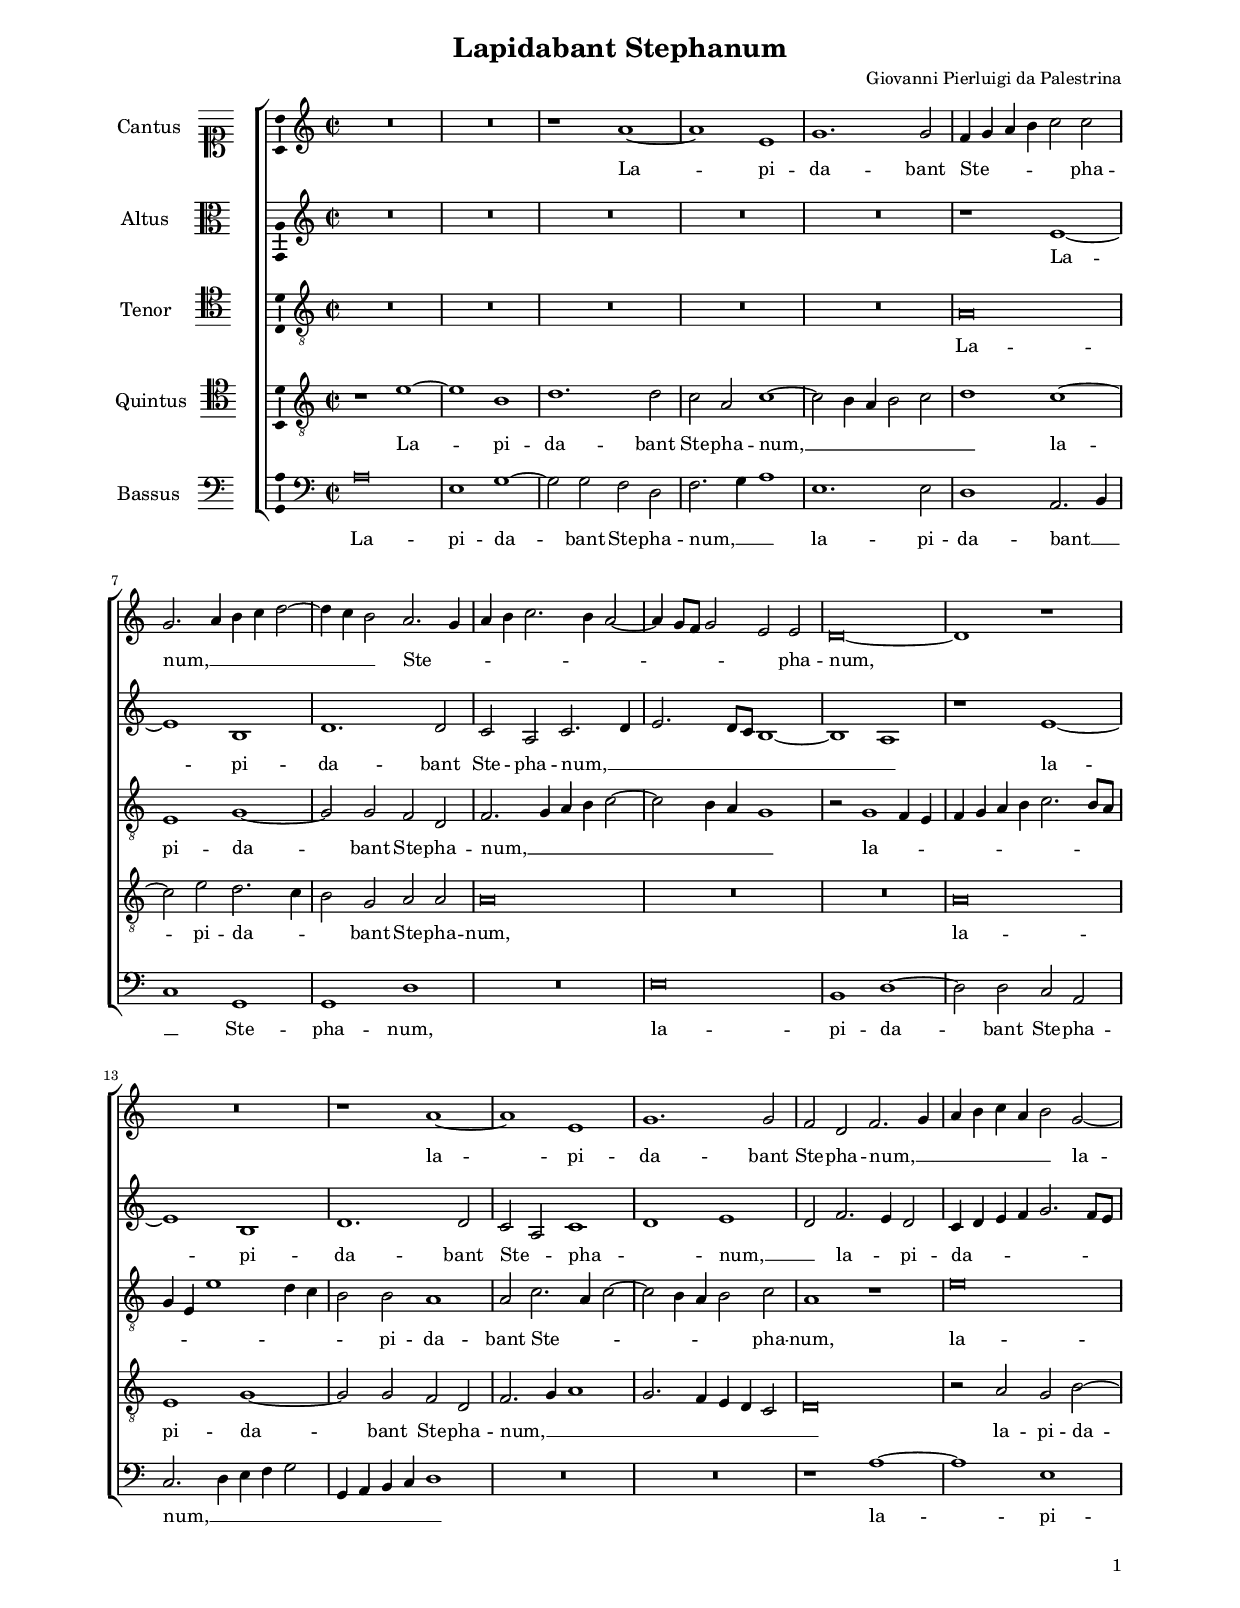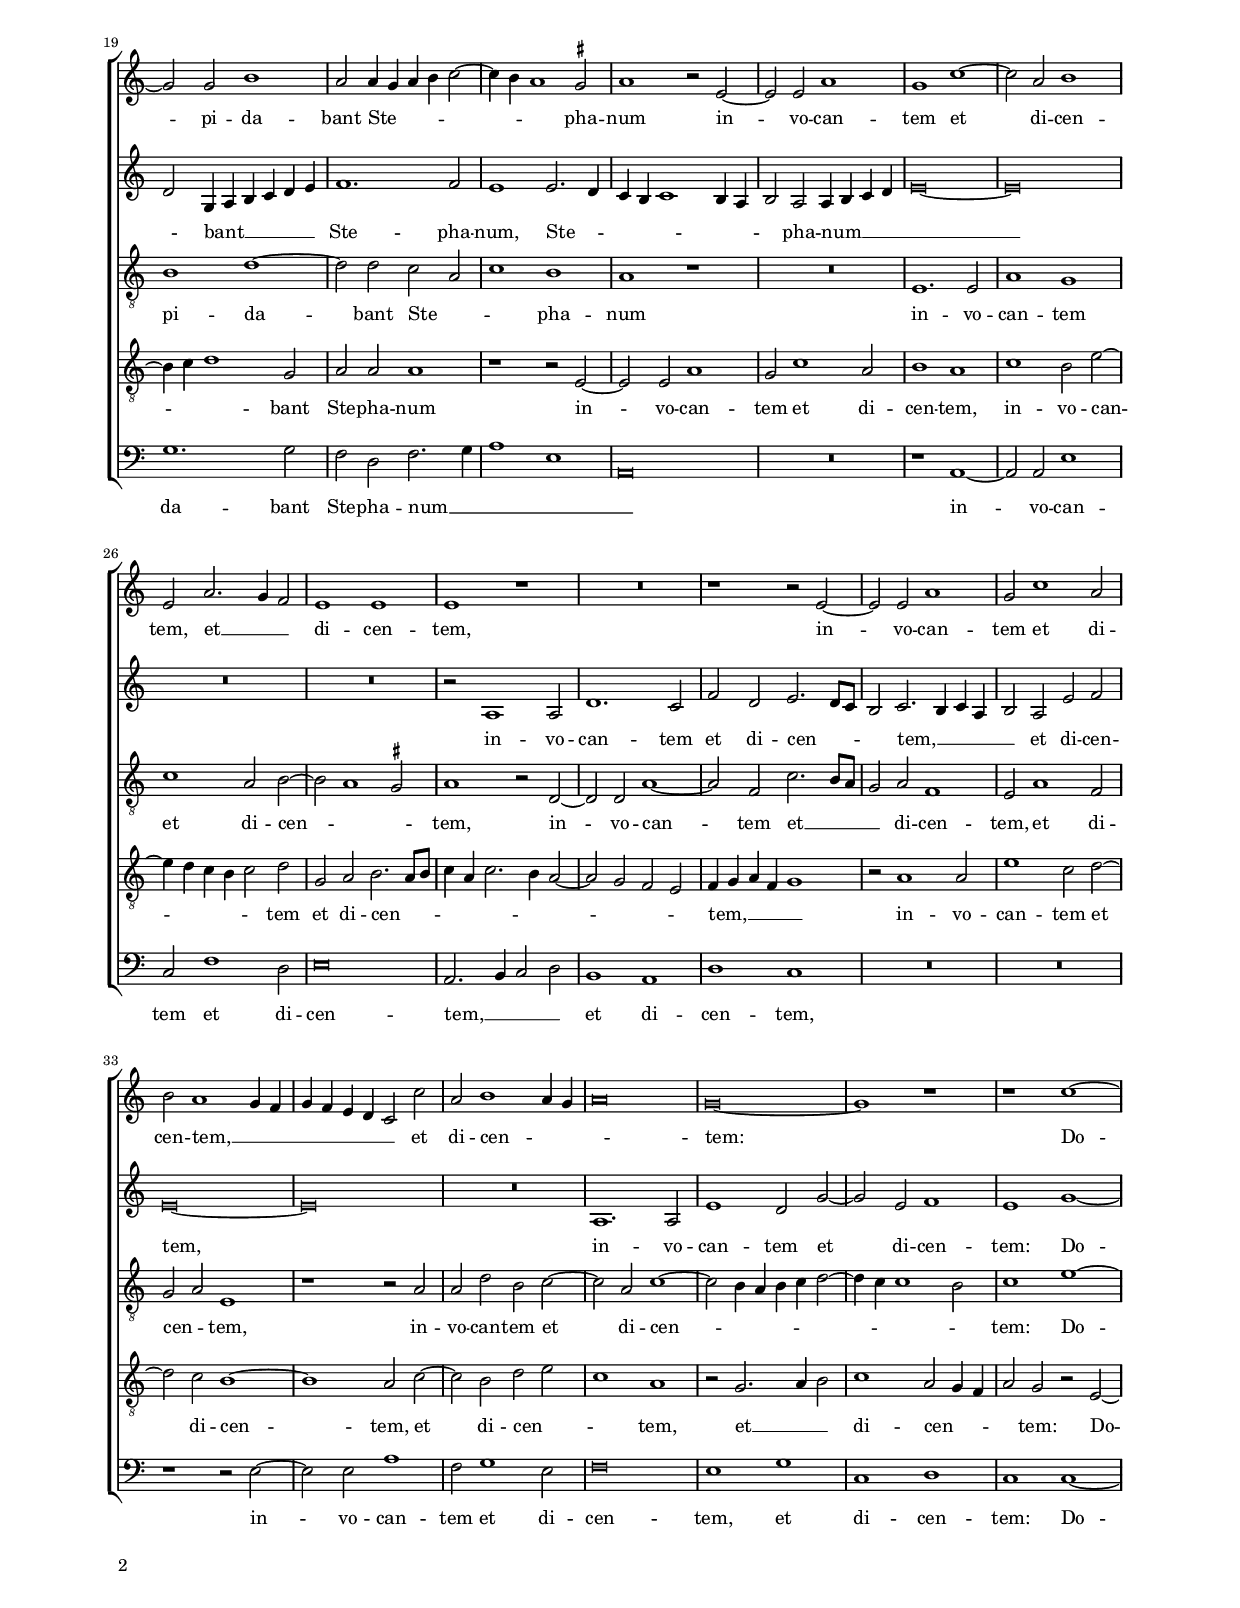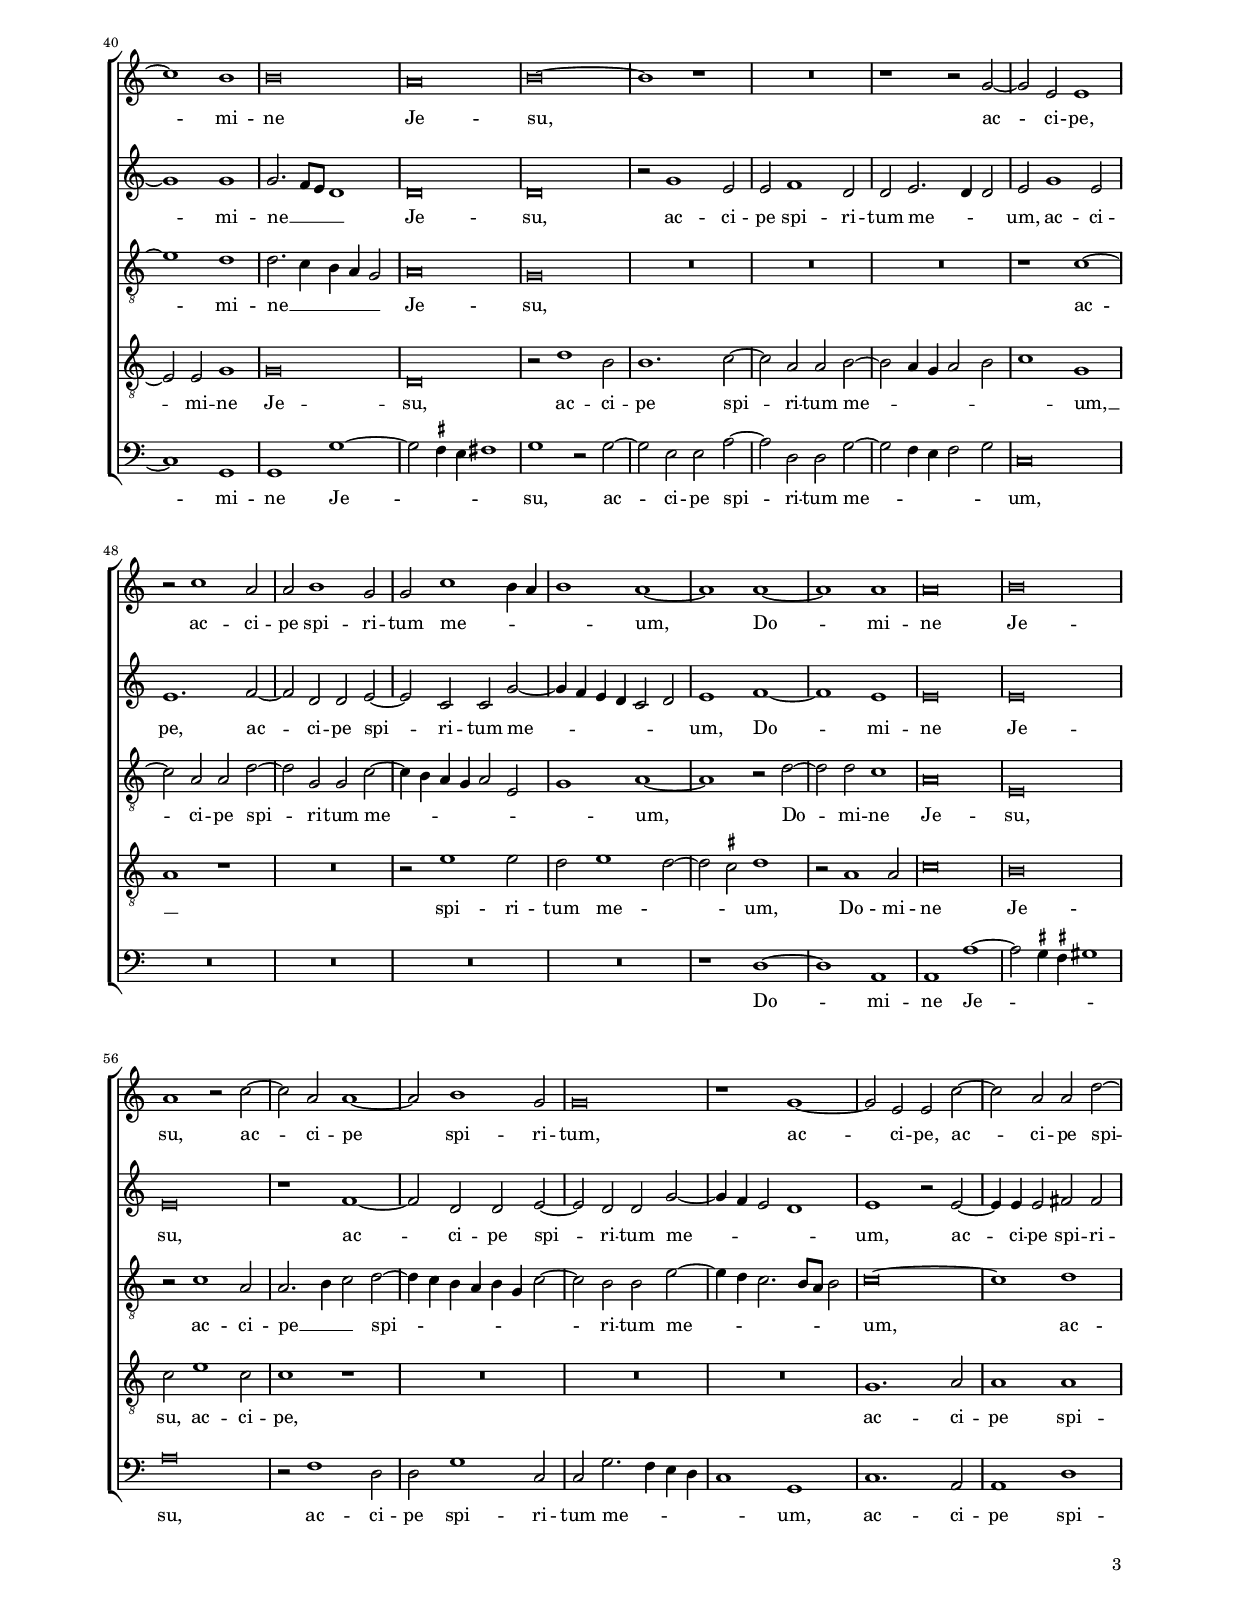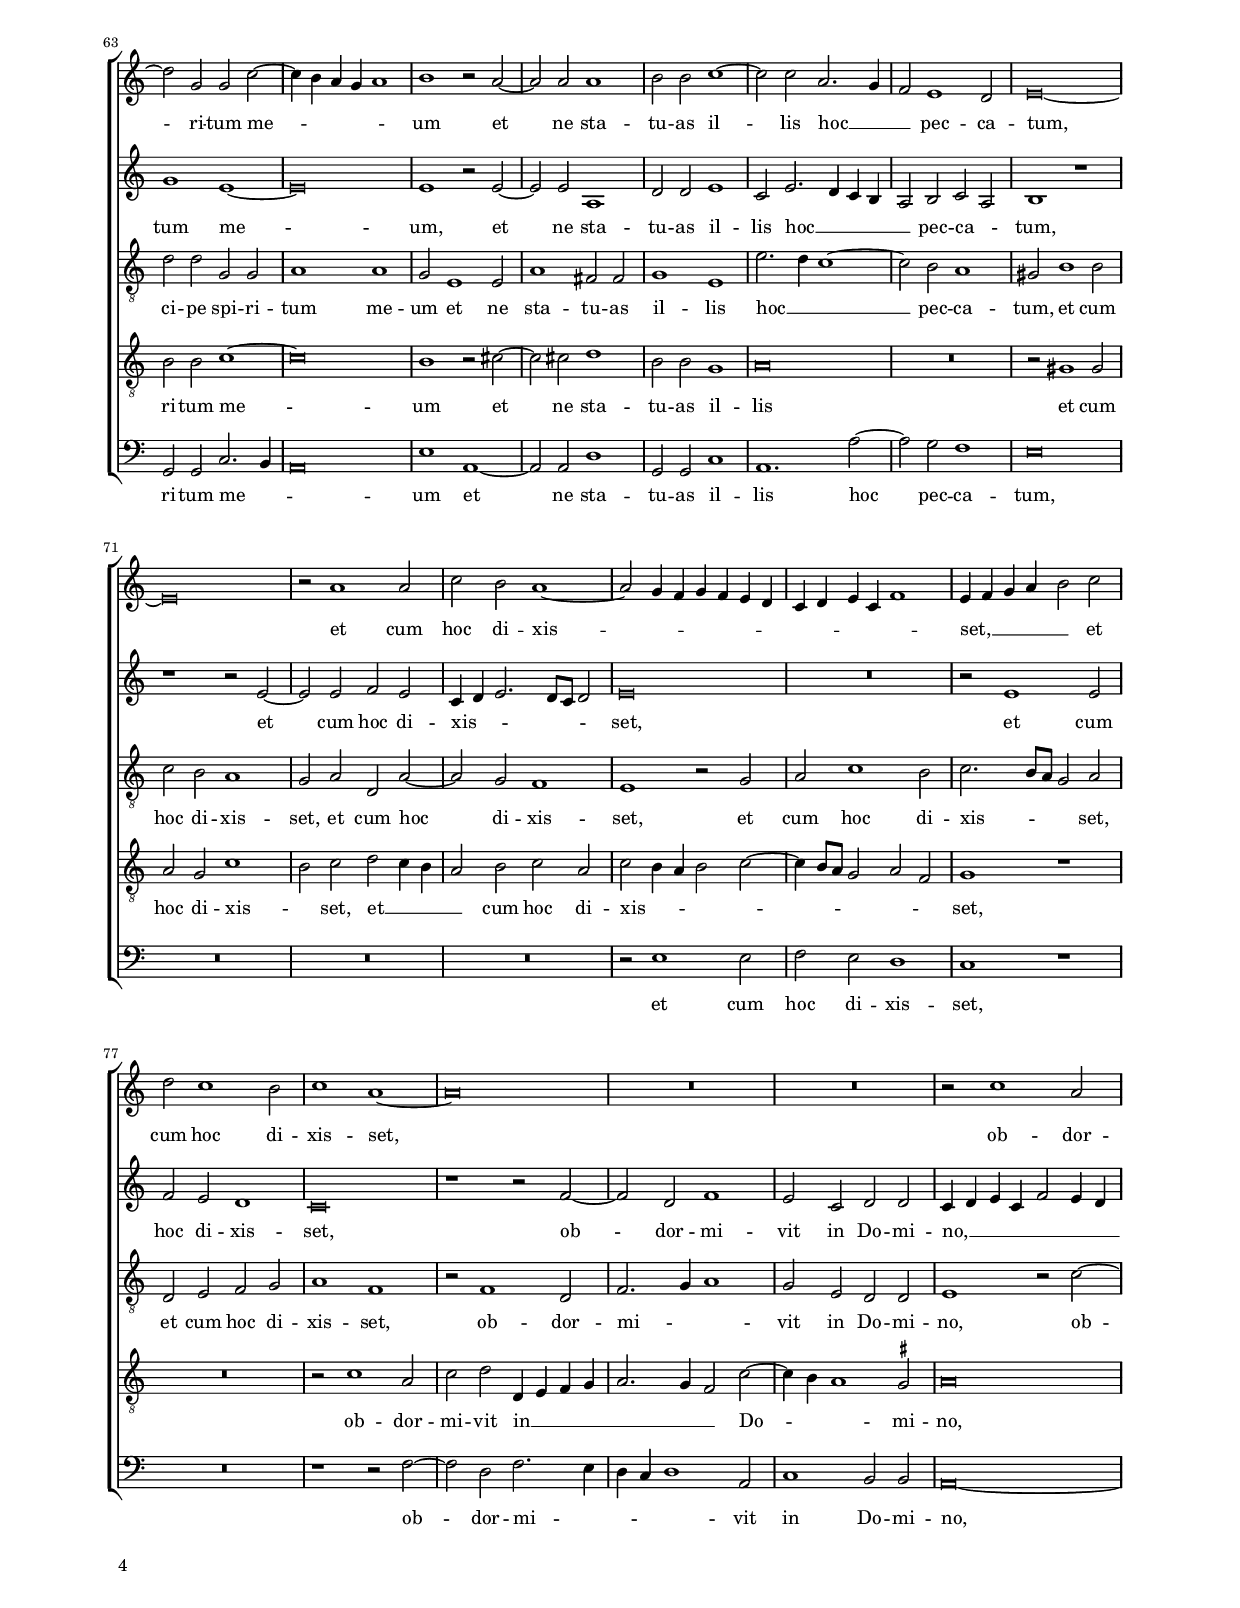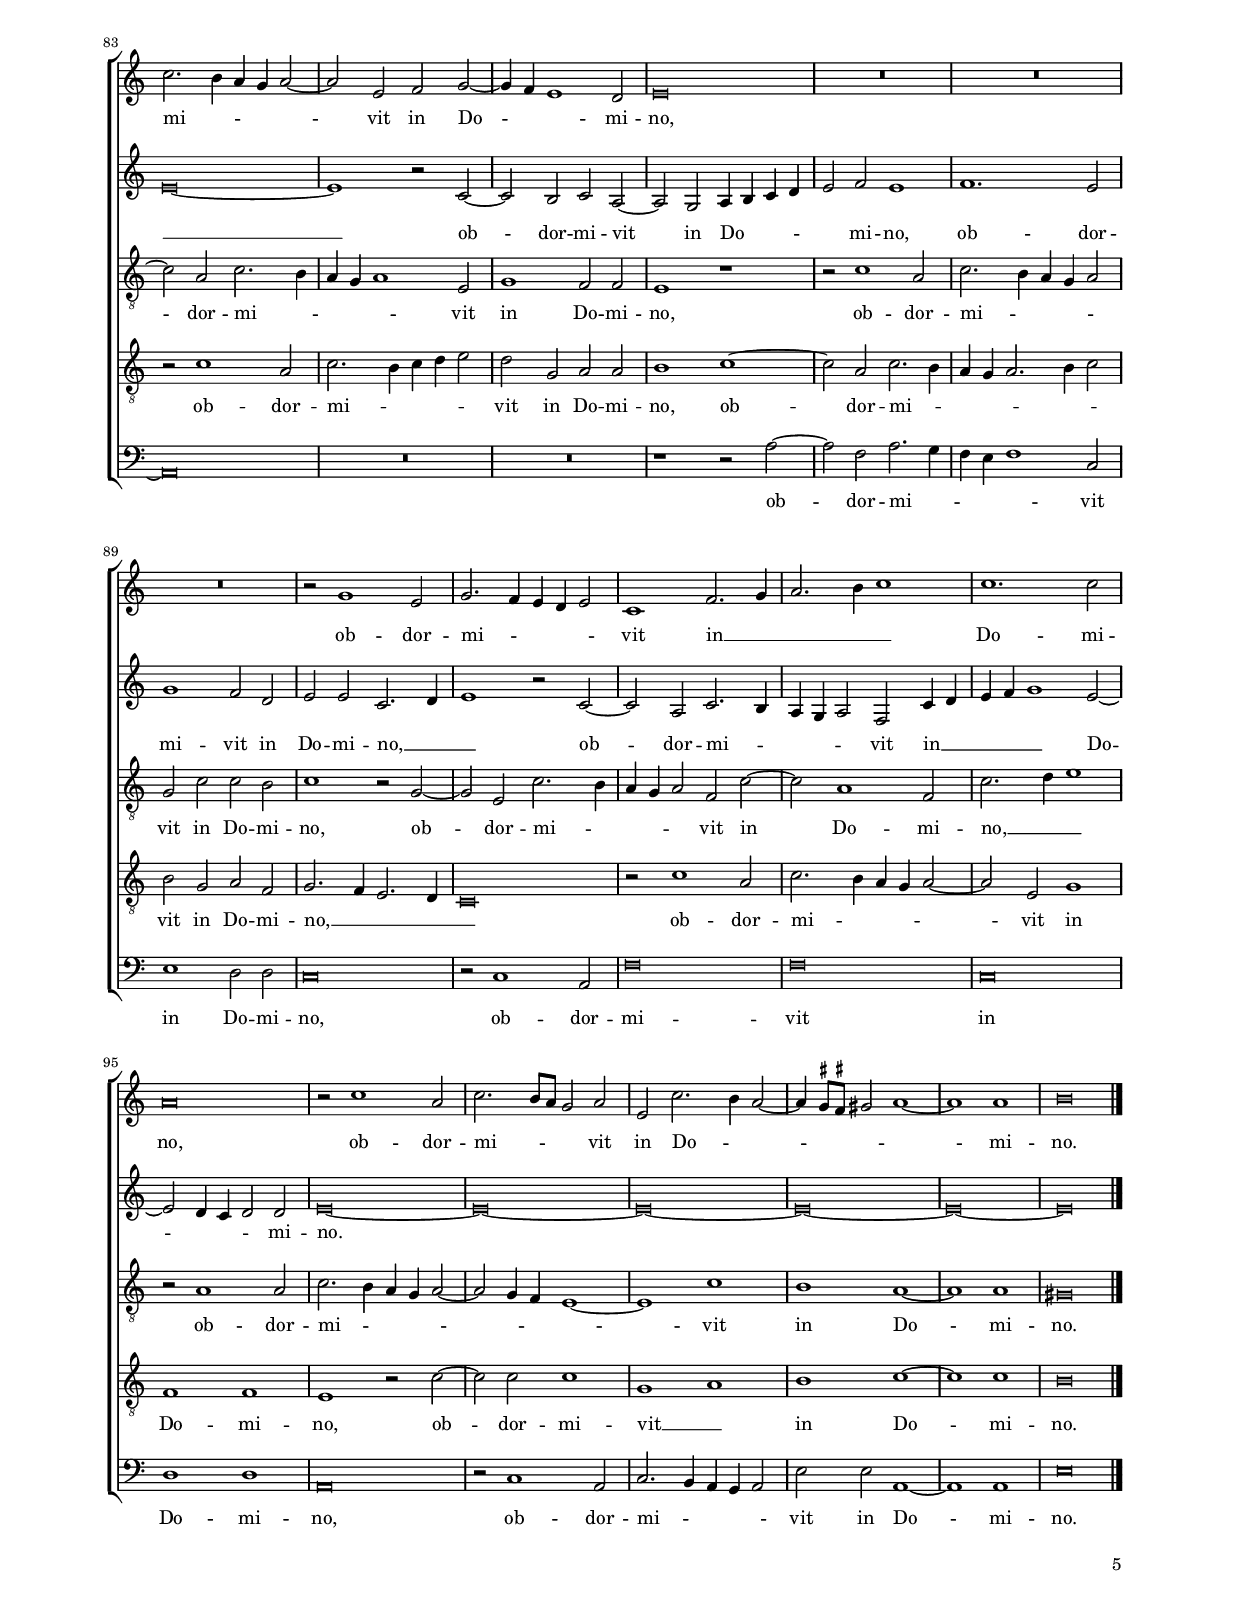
\header
{
  title="Lapidabant Stephanum"
  composer="Giovanni Pierluigi da Palestrina"
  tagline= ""
}

\version "2.24.1"
\include "deutsch.ly"
#(set-global-staff-size 15)
% #(set-default-paper-size "letter")
#(ly:set-option 'point-and-click #f)


\paper
	{
	top-margin = 1.8 \cm
	bottom-margin = 1.8 \cm
	left-margin = 2 \cm
	right-margin = 2 \cm
	ragged-bottom = ##f
	ragged-last-bottom = ##f
	print-page-number = ##f
	system-system-spacing = #'((basic-distance . 16) (minimum-distance . 14) (padding . 5) (strechability . 150))
	oddFooterMarkup=\markup   \fill-line { "" \fromproperty #'page:page-number-string }
	evenFooterMarkup=\markup  \fill-line { \fromproperty #'page:page-number-string "" }
	last-bottom-spacing = #'((basic-distance . 12) (minimum-distance . 7) (padding . 4))
	systems-per-page = 3
	page-count = 5
%	min-systems-per-page = 3
	markup-system-spacing.basic-distance = #12
%	print-all-headers = ##t
%	print-first-page-number = ##t
%	first-page-number = 1
	}

	
global = {
	\key c \major
	\time 2/2 \set Score.measureLength = #(ly:make-moment 2/1)
	\skip 1*2*101 \bar "|."
	}

	ficta = { \once \set suggestAccidentals = ##t }

	forget = #(define-music-function (music) (ly:music?) #{
		\accidentalStyle forget
		$music
		\accidentalStyle default
		#})


incipitcantus = \markup { \score {
	{
	\set Staff.instrumentName = \markup { \fontsize #1 "Cantus" }
	\key c \major
	\clef soprano
	s4 \bar ""
	}
	\layout  {
	raggedright = ##t
	indent = 1.6 \cm
	line-width = 2.2\cm
	\context { \Staff \remove Time_signature_engraver }
	\override Staff.Clef.Y-extent = #'(0 . 0)
	}} \hspace #1 }

      
incipitaltus = \markup { \score {
	{
	\set Staff.instrumentName = \markup { \fontsize #1 "Altus" }
	\key c \major
	\clef alto
	s4 \bar ""
	}
	\layout  {
	raggedright = ##t
	indent = 1.6 \cm
	line-width = 2.2\cm
	\context { \Staff \remove Time_signature_engraver }
	\override Staff.Clef.Y-extent = #'(0 . 0)
	}} \hspace #1 }


incipittenor = \markup { \score {
	{
	\set Staff.instrumentName = \markup { \fontsize #1 "Tenor" }
	\key c \major
	\clef tenor
	s4 \bar ""
	}
	\layout  {
	raggedright = ##t
	indent = 1.6 \cm
	line-width = 2.2\cm
	\context { \Staff \remove Time_signature_engraver }
	\override Staff.Clef.Y-extent = #'(0 . 0)
	}} \hspace #1 }
      
      
incipitquintus = \markup { \score {
	{
	\set Staff.instrumentName = \markup { \fontsize #1 "Quintus" }
	\key c \major
	\clef tenor
	s4 \bar ""
	}
	\layout  {
	raggedright = ##t
	indent = 1.6 \cm
	line-width = 2.2\cm
	\context { \Staff \remove Time_signature_engraver }
	\override Staff.Clef.Y-extent = #'(0 . 0)
	}} \hspace #1 }
      
      
incipitbassus = \markup { \score {
	{
	\set Staff.instrumentName = \markup { \fontsize #1 "Bassus" }
	\key c \major
	\clef bass
	s4 \bar ""
	}
	\layout  {
	raggedright = ##t
	indent = 1.6 \cm
	line-width = 2.2\cm
	\context { \Staff \remove Time_signature_engraver }
	\override Staff.Clef.Y-extent = #'(0 . 0)
	}} \hspace #1 }


cantus =  \relative c''
	{
	R\breve
	R\breve
	r1 a~
	a1 e
%5
	g1. g2 |
	f4 g a h c2 c
	g2. a4 h c d2~
	d4 c h2 a2. g4
	a4 h c2. h4 a2~
%10
	a4 g8 f g2 e e |
	d\breve~
	d1 r
	R\breve
	r1 a'~
%15
	a1 e |
	g1. g2
	f2 d f2. g4
	a4 h c a h2 g~
	g2 g h1
%20
	a2 a4 g a h c2~ |
	c4 h a1 \ficta gis2
	a1 r2 e~
	e2 e a1
	g1 c~
%25
	c2 a h1 |
	e,2 a2. g4 f2
	e1 e
	e1 r
	R\breve
%30
	r1 r2 e~ |
	e2 e a1
	g2 c1 a2
	h2 a1 g4 f
	g4 f e d c2 c'
%35
	a2 h1 a4 g |
	a\breve
	g\breve~
	g1 r
	r1 c~
%40
	c1 h |
	h\breve
	a\breve
	h\breve~
	h1 r
%45
	R\breve |
	r1 r2 g~
	g2 e e1
	r2 c'1 a2
	a2 h1 g2
%50
	g2 c1 h4 a |
	h1 a~
	a1 a~
	a1 a
	a\breve
%55
	h\breve |
	a1 r2 c~
	c2 a a1~
	a2 h1 g2
	g\breve
%60
	r1 g~ |
	g2 e e c'~
	c2 a a d~
	d2 g, g c~
	c4 h a g a1
%65
	h1 r2 a~ |
	a2 a a1
	h2 h c1~
	c2 c a2. g4
	f2 e1 d2
%70
	e\breve~ |
	e\breve
	r2 a1 a2
	c2 h a1~
	a2 g4 f g f e d
%75
	c4 d e c f1 |
	e4 f g a h2 c
	d2 c1 h2
	c1 a~
	a\breve
%80
	R\breve |
	R\breve
	r2 c1 a2
	c2. h4 a g a2~
	a2 e f g~
%85
	g4 f e1 d2 |
	e\breve
	R\breve
	R\breve
	R\breve
%90
	r2 g1 e2 |
	g2. f4 e d e2
	c1 f2. g4
	a2. h4 c1
	c1. c2
%95
	a\breve |
	r2 c1 a2
	c2. h8 a g2 a
	e2 c'2. h4 a2~
	a4 \ficta gis8 \ficta fis gis!2 a1~
%100
	a1 a
	h\breve |
	}


altus =  \relative c'
	{
	R\breve
	R\breve
	R\breve
	R\breve
%5
	R\breve |
	r1 e~
	e1 h
	d1. d2
	c2 a c2. d4
%10
	e2. d8 c h1~ |
	h1 a
	r1 e'~
	e1 h
	d1. d2
%15
	c2 a c1 |
	d1 e
	d2 f2. e4 d2
	c4 d e f g2. f8 e
	d2 g,4 a h c d e
%20
	f1. f2 |
	e1 e2. d4
	c4 h c1 h4 a
	h2 a a4 h c d
	e\breve~
%25
	e\breve |
	R\breve
	R\breve
	r2 a,1 a2
	d1. c2
%30
	f2 d e2. d8 c |
	h2 c2. h4 c a
	h2 a e' f
	e\breve~
	e\breve
%35
	R\breve |
	a,1. a2
	e'1 d2 g~
	g2 e f1
	e1 g~
%40
	g1 g |
	g2. f8 e d1
	d\breve
	d\breve
	r2 g1 e2
%45
	e2 f1 d2 |
	d2 e2. d4 d2
	e2 g1 e2
	e1. f2~
	f2 d d e~
%50
	e2 c c g'~ |
	g4 f e d c2 d
	e1 f~
	f1 e
	e\breve
%55
	e\breve |
	e\breve
	r1 f~
	f2 d d e~
	e2 d d g~
%60
	g4 f e2 d1 |
	e1 r2 e~
	e4 e e2 fis fis
	g1 e~
	e\breve
%65
	e1 r2 e~ |
	e2 e a,1
	d2 d e1
	c2 e2. d4 c h
	a2 h c a
%70
	h1 r |
	r1 r2 e~
	e2 e f e
	c4 d e2. d8 c d2
	e\breve
%75
	R\breve |
	r2 e1 e2
	f2 e d1
	c\breve
	r1 r2 f~
%80
	f2 d f1 |
	e2 c d d
	c4 d e c f2 e4 d
	e\breve~
	e1 r2 c~
%85
	c2 h c a~ |
	a2 g a4 h c d
	e2 f e1
	f1. e2
	g1 f2 d
%90
	e2 e c2. d4 |
	e1 r2 c~
	c2 a c2. h4
	a4 g a2 f c'4 d
	e4 f g1 e2~
%95
	e2 d4 c d2 d |
	e\breve~
	e\breve~
	e\breve~
	e\breve~
%100
	e\breve~
	e\breve |
	}


tenor =  \relative c'
	{
	R\breve
	R\breve
	R\breve
	R\breve
%5
	R\breve |
	a\breve
	e1 g~
	g2 g f d
	f2. g4 a h c2~
%10
	c2 h4 a g1 |
	r2 g1 f4 e
	f4 g a h c2. h8 a
	g4 e e'1 d4 c
	h2 h a1
%15
	a2 c2. a4 c2~ |
	c2 h4 a h2 c
	a1 r
	e'\breve
	h1 d~
%20
	d2 d c a |
	c1 h
	a1 r
	R\breve
	e1. e2
%25
	a1 g |
	c1 a2 h~
	h2 a1 \ficta gis2
	a1 r2 d,~
	d2 d a'1~
%30
	a2 f c'2. h8 a |
	g2 a f1
	e2 a1 f2
	g2 a e1
	r1 r2 a
%35
	a2 d h c~ |
	c2 a c1~
	c2 h4 a h c d2~
	d4 c c1 h2
	c1 e~
%40
	e1 d |
	d2. c4 h a g2
	a\breve
	g\breve
	R\breve
%45
	R\breve |
	R\breve
	r1 c~
	c2 a a d~
	d2 g, g c~
%50
	c4 h a g a2 e |
	g1 a~
	a1 r2 d~
	d2 d c1
	a\breve
%55
	e\breve |
	r2 c'1 a2
	a2. h4 c2 d~
	d4 c h a h g c2~
	c2 h h e~
%60
	e4 d c2. h8 a h2 |
	c\breve~
	c1 d
	d2 d g, g
	a1 a
%65
	g2 e1 e2 |
	a1 fis2 fis
	g1 e
	e'2. d4 c1~
	c2 h a1
%70
	gis2 h1 h2 |
	c2 h a1
	g2 a d, a'~
	a2 g f1
	e1 r2 g
%75
	a2 c1 h2 |
	c2. h8 a g2 a
	d,2 e f g
	a1 f
	r2 f1 d2
%80
	f2. g4 a1 |
	g2 e d d
	e1 r2 c'~
	c2 a c2. h4
	a4 g a1 e2
%85
	g1 f2 f |
	e1 r
	r2 c'1 a2
	c2. h4 a g a2
	g2 c c h
%90
	c1 r2 g~ |
	g2 e c'2. h4
	a4 g a2 f c'~
	c2 a1 f2
	c'2. d4 e1
%95
	r2 a,1 a2 |
	c2. h4 a g a2~
	a2 g4 f e1~
	e1 c'
	h1 a~
%100
	a1 a
	gis\breve |
	}


quintus  =  \relative c'
	{
	r1 e~
	e1 h
	d1. d2
	c2 a c1~
%5
	c2 h4 a h2 c |
	d1 c~
	c2 e d2. c4
	h2 g a a
	a\breve
%10
	R\breve |
	R\breve
	a\breve
	e1 g~
	g2 g f d
%15
	f2. g4 a1 |
	g2. f4 e d c2
	d\breve
	r2 a' g h~
	h4 c d1 g,2
%20
	a2 a a1 |
	r1 r2 e~
	e2 e a1
	g2 c1 a2
	h1 a
%25
	c1 h2 e~ |
	e4 d c h c2 d
	g,2 a h2. a8 h
	c4 a c2. h4 a2~
	a2 g f e
%30
	f4 g a f g1 |
	r2 a1 a2
	e'1 c2 d~
	d2 c h1~
	h1 a2 c~
%35
	c2 h d e |
	c1 a
	r2 g2. a4 h2
	c1 a2 g4 f
	a2 g r e~ |
%40
	e2 e g1 |
	g\breve
	d\breve
	r2 d'1 h2
	h1. c2~
%45
	c2 a a h~ |
	h2 a4 g a2 h
	c1 g
	a1 r
	R\breve
%50
	r2 e'1 e2 |
	d2 e1 d2~
	d2 \ficta cis d1
	r2 a1 a2
	c\breve
%55
	h\breve |
	c2 e1 c2
	c1 r
	R\breve
	R\breve
%60
	R\breve |
	g1. a2
	a1 a
	h2 h c1~
	c\breve
%65
	h1 r2 cis~ |
	cis2 cis d1
	h2 h g1
	a\breve
	R\breve
%70
	r2 gis1 gis2 |
	a2 g c1
	h2 c d c4 h
	a2 h c a
	c2 h4 a h2 c~
%75
	c4 h8 a g2 a f |
	g1 r
	R\breve
	r2 c1 a2
	c2 d d,4 e f g
%80
	a2. g4 f2 c'~ |
	c4 h a1 \ficta gis2
	a\breve
	r2 c1 a2
	c2. h4 c d e2
%85
	d2 g, a a |
	h1 c~
	c2 a c2. h4
	a4 g a2. h4 c2
	h2 g a f
%90
	g2. f4 e2. d4 |
	c\breve
	r2 c'1 a2
	c2. h4 a g a2~
	a2 e g1
%95
	f1 f |
	e1 r2 c'~
	c2 c c1
	g1 a
	h1 c~
%100
	c1 c |
	h\breve |
	}


bassus  =  \relative c
	{
	a'\breve
	e1 g~
	g2 g f d
	f2. g4 a1
%5
	e1. e2 |
	d1 a2. h4
	c1 g
	g1 d'
	R\breve
%10
	e\breve |
	h1 d~
	d2 d c a
	c2. d4 e f g2
	g,4 a h c d1
%15
	R\breve |
	R\breve
	r1 a'~
	a1 e
	g1. g2
%20
	f2 d f2. g4 |
	a1 e
	a,\breve
	R\breve
	r1 a~
%25
	a2 a e'1 |
	c2 f1 d2
	e\breve
	a,2. h4 c2 d
	h1 a
%30
	d1 c |
	R\breve
	R\breve
	r1 r2 e~
	e2 e a1
%35
	f2 g1 e2 |
	f\breve
	e1 g
	c,1 d
	c1 c~
%40
	c1 g |
	g1 g'~
	g2 \ficta fis4 e fis!1
	g1 r2 g~
	g2 e e a~
%45
	a2 d, d g~ |
	g2 f4 e f2 g
	c,\breve
	R\breve
	R\breve
%50
	R\breve |
	R\breve
	r1 d~
	d1 a
	a1 a'~
%55
	a2 \ficta gis4 \ficta fis gis!1 | 
	a\breve
	r2 f1 d2
	d2 g1 c,2
	c2 g'2. f4 e d
%60
	c1 g |
	c1. a2
	a1 d
	g,2 g c2. h4
	a\breve
%65
	e'1 a,~ |
	a2 a d1
	g,2 g c1
	a1. a'2~
	a2 g f1
%70
	e\breve |
	R\breve
	R\breve
	R\breve
	r2 e1 e2
%75
	f2 e d1 |
	c1 r
	R\breve
	r1 r2 f~
	f2 d f2. e4
%80
	d4 c d1 a2 |
	c1 h2 h
	a\breve~
	a\breve
	R\breve
%85
	R\breve |
	r1 r2 a'~
	a2 f a2. g4
	f4 e f1 c2
	e1 d2 d
%90
	c\breve |
	r2 c1 a2
	f'\breve
	f\breve
	c\breve
%95
	d1 d |
	a\breve
	r2 c1 a2
	c2. h4 a g a2
	e'2 e a,1~
%100
	a1 a
	e'\breve |
	}


lyricscantus = \lyricmode {
	La -- pi -- da -- bant Ste -- _ _ _ _ pha -- num, __ _ _ _ _ _ _
	Ste -- _ _ _ _ _ _ _ _ _ _ pha -- num,
	la -- pi -- da -- bant Ste -- pha -- num, __ _ _ _ _ _ _
	la -- pi -- da -- bant Ste -- _ _ _ _ _ _ pha -- num
	in -- vo -- can -- tem et di -- cen -- tem,
	et __ _ _ di -- cen -- tem,
	in -- vo -- can -- tem et di -- cen -- tem, __ _ _ _ _ _ _ _
	et di -- cen -- _ _ _ tem:
	Do -- mi -- ne Je -- su,
	ac -- ci -- pe,
	ac -- ci -- pe spi -- ri -- tum me -- _ _ _ um,
	Do -- mi -- ne Je -- su,
	ac -- ci -- pe spi -- ri -- tum,
	ac -- ci -- pe,
	ac -- ci -- pe spi -- ri -- tum me -- _ _ _ _ um
	et ne sta -- tu -- as il -- lis hoc __ _ _ pec -- ca -- tum,
	et cum hoc di -- xis -- _ _ _ _ _ _ _ _ _ _ _ set, __ _ _ _ _
	et cum hoc di -- xis -- set,
	ob -- dor -- mi -- _ _ _ _ vit in Do -- _ _ mi -- no,
	ob -- dor -- mi -- _ _ _ _ vit in __ _ _ _ _ Do -- mi -- no,
	ob -- dor -- mi -- _ _ _ vit in Do -- _ _ _ _ _ _ mi -- no.
	}


lyricsaltus = \lyricmode {
	La -- pi -- da -- bant Ste -- pha -- num, __ _ _ _ _ _ _
	la -- pi -- da -- bant Ste -- _ pha -- _ num, __ _
	la -- _ pi -- da -- _ _ _ _ _ _ _ bant __ _ _ _ _ _ Ste -- pha -- num,
	Ste -- _ _ _ _ _ _ _ pha -- num __ _ _ _ _
	in -- vo -- can -- tem et di -- cen -- _ _ _ tem, __ _ _ _ _
	et di -- cen -- tem,
	in -- vo -- can -- tem et di -- cen -- tem:
	Do -- mi -- ne __ _ _ _ Je -- su,
	ac -- ci -- pe spi -- ri -- tum me -- _ _ um,
	ac -- ci -- pe,
	ac -- ci -- pe spi -- ri -- tum me -- _ _ _ _ _ um,
	Do -- mi -- ne Je -- su,
	ac -- ci -- pe spi -- ri -- tum me -- _ _ _ um,
	ac -- ci -- pe spi -- ri -- tum me -- um,
	et ne sta -- tu -- as il -- lis hoc __ _ _ _ _ pec -- ca -- _ tum,
	et cum hoc di -- xis -- _ _ _ _ _ set,
	et cum hoc di -- xis -- set,
	ob -- dor -- mi -- vit in Do -- mi -- no, __ _ _ _ _ _ _ _
	ob -- dor -- mi -- vit in Do -- _ _ _ _ mi -- no,
	ob -- dor -- mi -- vit in Do -- mi -- no, __ _ _
	ob -- dor -- mi -- _ _ _ _ vit in __ _ _ _ _ Do -- _ _ _ mi -- no.
	}


lyricstenor = \lyricmode {
	La -- pi -- da -- bant Ste -- pha -- num, __ _ _ _ _ _ _ _
	la -- _ _ _ _ _ _ _ _ _ _ _ _ _ _ _ pi -- da -- bant Ste -- _ _ _ _ _ pha -- num,
	la -- pi -- da -- bant Ste -- _ _ pha -- num
	in -- vo -- can -- tem et di -- cen -- _ _ tem,
	in -- vo -- can -- tem et __ _ _ _ di -- cen -- tem,
	et di -- cen -- _ tem,
	in -- vo -- can -- tem et di -- cen -- _ _ _ _ _ _ _ _ tem:
	Do -- mi -- ne __ _ _ _ _ Je -- su,
	ac -- ci -- pe spi -- ri -- tum me -- _ _ _ _ _ _ um,
	Do -- mi -- ne Je -- su,
	ac -- ci -- pe __ _ _ spi -- _ _ _ _ _ _ ri -- tum me -- _ _ _ _ _ um,
	ac -- ci -- pe spi -- ri -- tum me -- um
	et ne sta -- tu -- as il -- lis hoc __ _ _ pec -- ca -- tum,
	et cum hoc di -- xis -- set,
	et cum hoc di -- xis -- set,
	et cum hoc di -- xis -- _ _ _ set,
	et cum hoc di -- xis -- set,
	ob -- dor -- mi -- _ _ vit in Do -- mi -- no,
	ob -- dor -- mi -- _ _ _ _ vit in Do -- mi -- no,
	ob -- dor -- mi -- _ _ _ _ vit in Do -- mi -- no,
	ob -- dor -- mi -- _ _ _ _ vit in Do -- mi -- no, __ _ _
	ob -- dor -- mi -- _ _ _ _ _ _ _ vit in Do -- mi -- no.
	}


lyricsquintus = \lyricmode {
	La -- pi -- da -- bant Ste -- pha -- num, __ _ _ _ _ _
	la -- pi -- da -- _ _ bant Ste -- pha -- num,
	la -- pi -- da -- bant Ste -- pha -- num, __ _ _ _ _ _ _ _ _
	la -- pi -- da -- _ _ bant Ste -- pha -- num
	in -- vo -- can -- tem et di -- cen -- tem,
	in -- vo -- can -- _ _ _ _ tem et di -- cen -- _ _ _ _ _ _ _ _ _ _ tem, __ _ _ _ _
	in -- vo -- can -- tem et di -- cen -- tem,
	et di -- cen -- _ _ tem,
	et __ _ _ di -- cen -- _ _ _ tem:
	Do -- mi -- ne Je -- su,
	ac -- ci -- pe spi -- ri -- tum me -- _ _ _ _ _ um, __ _
	spi -- ri -- tum me -- _ _ um,
	Do -- mi -- ne Je -- su,
	ac -- ci -- pe,
	ac -- ci -- pe spi -- ri -- tum me -- um
	et ne sta -- tu -- as il -- lis
	et cum hoc di -- xis -- _ set,
	et __ _ _ _ cum hoc di -- xis -- _ _ _ _ _ _ _ _ _ set,
	ob -- dor -- mi -- vit in __ _ _ _ _ _ _ Do -- _ _ mi -- no,
	ob -- dor -- mi -- _ _ _ _ vit in Do -- mi -- no,
	ob -- dor -- mi -- _ _ _ _ _ _ vit in Do -- mi -- no, __ _ _ _ _ 
	ob -- dor -- mi -- _ _ _ _ vit in Do -- mi -- no,
	ob -- dor -- mi -- vit __ _ in Do -- mi -- no.
	}


lyricsbassus = \lyricmode {
	La -- pi -- da -- bant Ste -- pha -- num, __ _ _
	la -- pi -- da -- bant __ _ _ Ste -- pha -- num,
	la -- pi -- da -- bant Ste -- pha -- num, __ _ _ _ _ _ _ _ _ _
	la -- pi -- da -- bant Ste -- pha -- num __ _ _ _ _
	in -- vo -- can -- tem et di -- cen -- tem, __ _ _ _
	et di -- cen -- tem,
	in -- vo -- can -- tem et di -- cen -- tem,
	et di -- cen -- tem:
	Do -- mi -- ne Je -- _ _ _ su,
	ac -- ci -- pe spi -- ri -- tum me -- _ _ _ _ um,
	Do -- mi -- ne Je -- _ _ _ su,
	ac -- ci -- pe spi -- ri -- tum me -- _ _ _ _ um,
	ac -- ci -- pe spi -- ri -- tum me -- _ _ um
	et ne sta -- tu -- as il -- lis hoc pec -- ca -- tum,
	et cum hoc di -- xis -- set,
	ob -- dor -- mi -- _ _ _ _ vit in Do -- mi -- no,
	ob -- dor -- mi -- _ _ _ _ vit in Do -- mi -- no,
	ob -- dor -- mi -- vit in Do -- mi -- no,
	ob -- dor -- mi -- _ _ _ _ vit in Do -- mi -- no.
	}


\score
{  
	\transpose c c {
	\new ChoirStaff \with { \override StaffGrouper.staff-staff-spacing.basic-distance = #12 }
	<<

	\new Staff << \global
	\new Voice="v1" {
		\set Staff.instrumentName=\incipitcantus
%		\set Staff.instrumentName= "S"
		\set Staff.midiInstrument = "reed organ"
		\clef violin
		\cantus }
	\new Lyrics \lyricsto "v1" {\lyricscantus }
	>>


	\new Staff << \global
	\new Voice="v2" {
		\set Staff.instrumentName=\incipitaltus
%		\set Staff.instrumentName= "A"
		\set Staff.midiInstrument = "reed organ"
		\clef violin 
		\altus}
	\new Lyrics \lyricsto "v2" {\lyricsaltus }
	>>


	\new Staff << \global
	\new Voice="v3" {
		\set Staff.instrumentName=\incipittenor
%		\set Staff.instrumentName= "T"
		\set Staff.midiInstrument = "reed organ"
		\clef "G_8"
		\tenor }
	\new Lyrics \lyricsto "v3" {\lyricstenor }
	>>


	\new Staff << \global
	\new Voice="v5" {
		\set Staff.instrumentName=\incipitquintus
%		\set Staff.instrumentName= "Q"
		\set Staff.midiInstrument = "reed organ"
		\clef "G_8"
		\quintus}
	\new Lyrics \lyricsto "v5" {\lyricsquintus }
	>>


	\new Staff << \global
	\new Voice="v4" {
		\set Staff.instrumentName=\incipitbassus
%		\set Staff.instrumentName= "B"
		\set Staff.midiInstrument = "reed organ"
		\clef bass 
		\bassus }
	\new Lyrics \lyricsto "v4" {\lyricsbassus}
	>>

	>>
	} % transpose

	\layout
	{
	indent = 2.5\cm
	\context { \Lyrics \override VerticalAxisGroup.nonstaff-relatedstaff-spacing.padding = #1.5 }
%	\context { \Lyrics \override LyricText.font-size = #1 }
	\context { \Staff \override TimeSignature.break-visibility = #end-of-line-invisible }
	\context { \Staff \consists Ambitus_engraver }
	\context { \Score \override BarNumber.padding = #2 }
	\context { \Voice \override NoteHead.style = #'baroque }
	}

\midi
	{
    	\tempo 2 = 90
	}

}


% EOF
